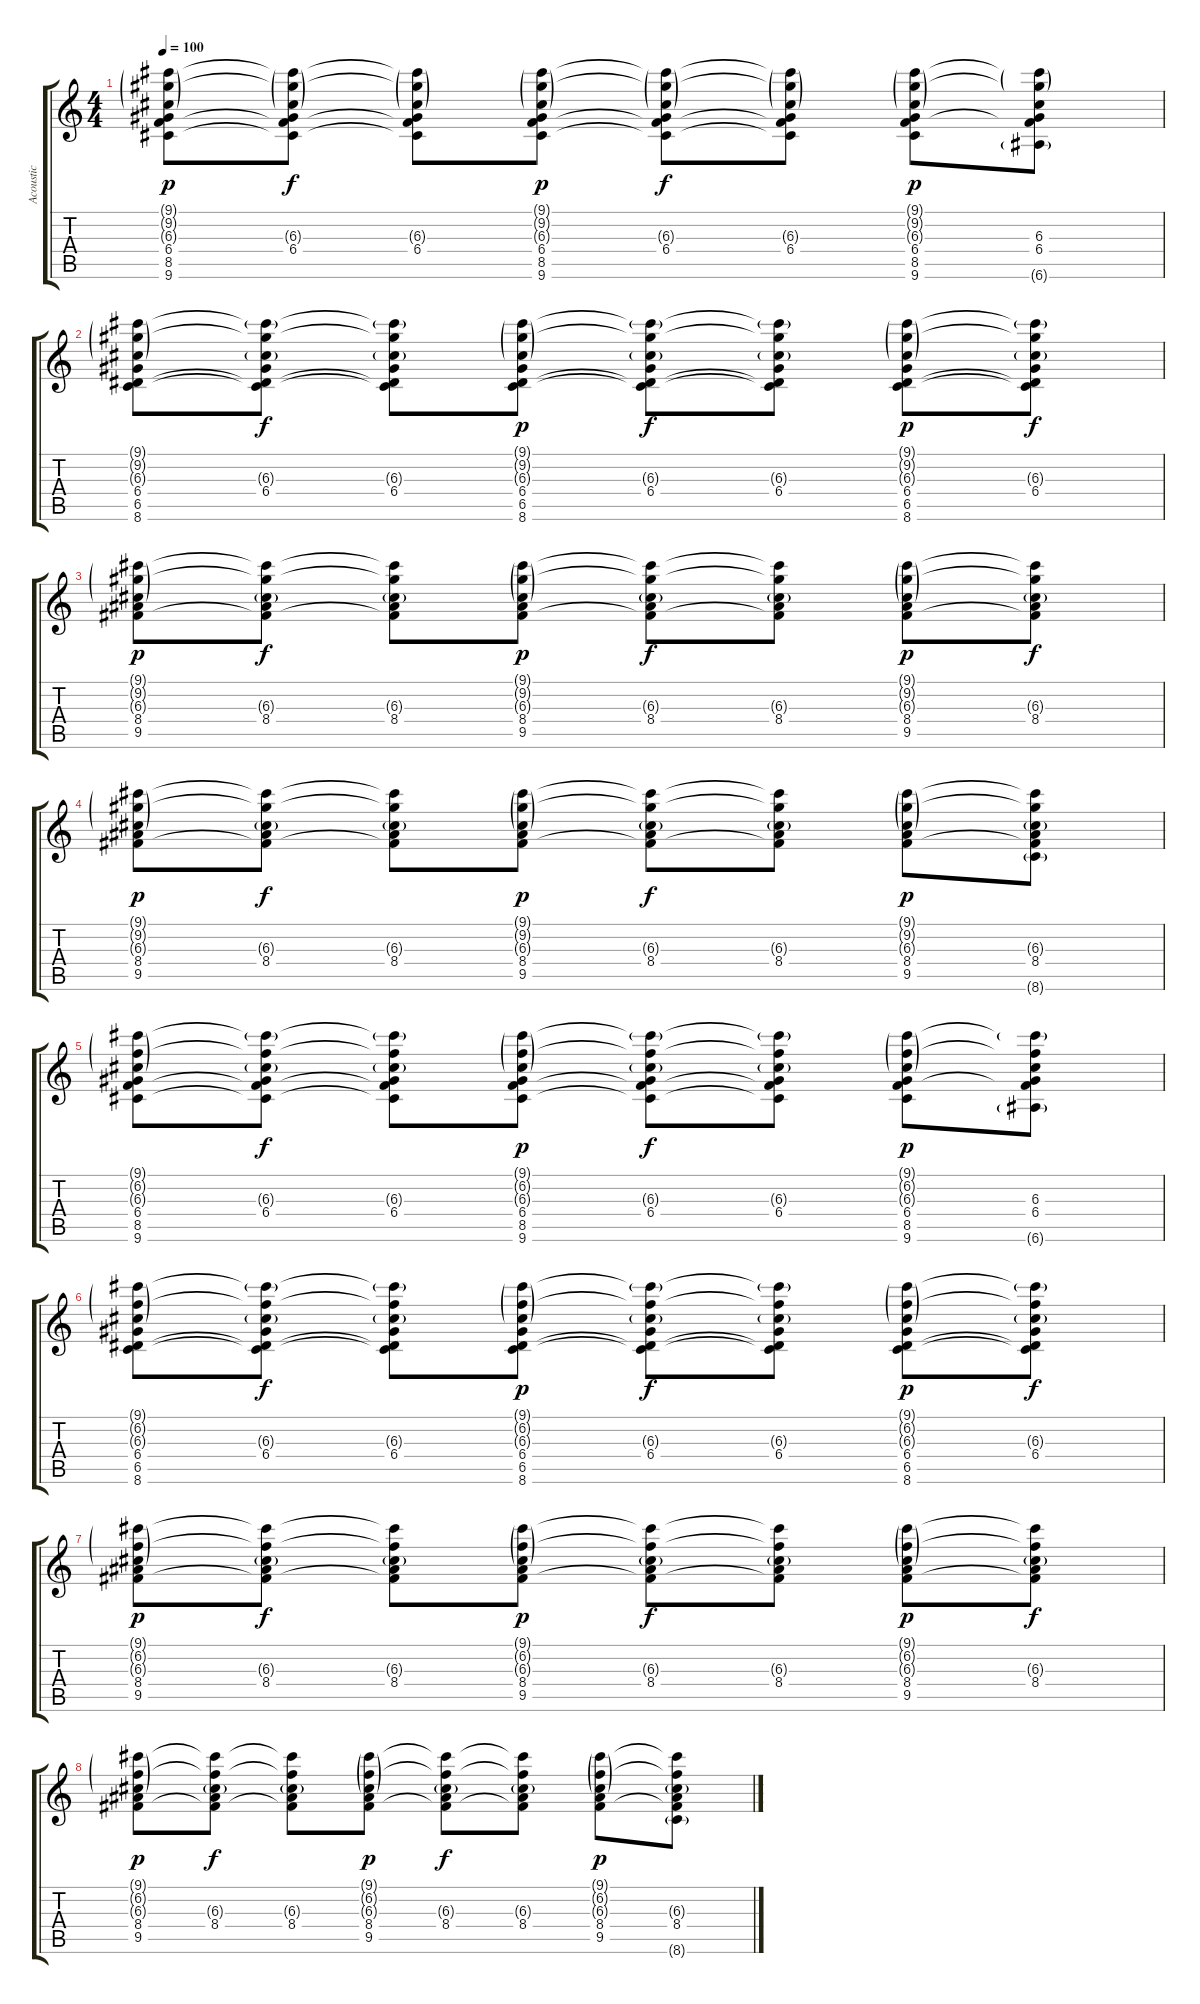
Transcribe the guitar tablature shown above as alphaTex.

\track ("Acoustic" "Acoustic") {instrument acousticguitarnylon}
\staff {score tabs}
\tuning (E4 B3 G3 D3 A2 E2) {hide}
\ts (4 4)
\tempo 100
\clef g2
\ks c
(9.1{g} 9.2{g} 6.3{g} 6.4 8.5 9.6).8{dy p instrument acousticguitarnylon} (9.1{g t} 9.2{g t} 6.3{g} 6.4 8.5{t} 9.6{t}).8{dy f} (9.1{g t} 9.2{g t} 6.3{g} 6.4 8.5{t} 9.6{t}).8 (9.1{g} 9.2{g} 6.3{g} 6.4 8.5 9.6).8{dy p} (9.1{g t} 9.2{g t} 6.3{g} 6.4 8.5{t} 9.6{t}).8{dy f} (9.1{g t} 9.2{g t} 6.3{g} 6.4 8.5{t} 9.6{t}).8 (9.1{g} 9.2{g} 6.3{g} 6.4 8.5 9.6).8{dy p} (9.1{g t} 9.2{g t} 6.3 6.4 8.5{t} 6.6{g}).8 |
(9.1{g} 9.2{g} 6.3{g} 6.4 6.5 8.6).8 (9.1{g t} 9.2{t} 6.3{g} 6.4 6.5{t} 8.6{t}).8{dy f} (9.1{g t} 9.2{t} 6.3{g} 6.4 6.5{t} 8.6{t}).8 (9.1{g} 9.2{g} 6.3{g} 6.4 6.5 8.6).8{dy p} (9.1{g t} 9.2{t} 6.3{g} 6.4 6.5{t} 8.6{t}).8{dy f} (9.1{g t} 9.2{t} 6.3{g} 6.4 6.5{t} 8.6{t}).8 (9.1{g} 9.2{g} 6.3{g} 6.4 6.5 8.6).8{dy p} (9.1{g t} 9.2{t} 6.3{g} 6.4 6.5{t} 8.6{t}).8{dy f} |
(9.1{g} 9.2{g} 6.3{g} 8.4 9.5).8{dy p} (9.1{t} 9.2{t} 6.3{g} 8.4 9.5{t}).8{dy f} (9.1{t} 9.2{t} 6.3{g} 8.4 9.5{t}).8 (9.1{g} 9.2{g} 6.3{g} 8.4 9.5).8{dy p} (9.1{t} 9.2{t} 6.3{g} 8.4 9.5{t}).8{dy f} (9.1{t} 9.2{t} 6.3{g} 8.4 9.5{t}).8 (9.1{g} 9.2{g} 6.3{g} 8.4 9.5).8{dy p} (9.1{t} 9.2{t} 6.3{g} 8.4 9.5{t}).8{dy f} |
(9.1{g} 9.2{g} 6.3{g} 8.4 9.5).8{dy p} (9.1{t} 9.2{t} 6.3{g} 8.4 9.5{t}).8{dy f} (9.1{t} 9.2{t} 6.3{g} 8.4 9.5{t}).8 (9.1{g} 9.2{g} 6.3{g} 8.4 9.5).8{dy p} (9.1{t} 9.2{t} 6.3{g} 8.4 9.5{t}).8{dy f} (9.1{t} 9.2{t} 6.3{g} 8.4 9.5{t}).8 (9.1{g} 9.2{g} 6.3{g} 8.4 9.5).8{dy p} (9.1{t} 9.2{t} 6.3{g} 8.4 9.5{t} 8.6{g}).8 |
(9.1{g} 6.2{g} 6.3{g} 6.4 8.5 9.6).8 (9.1{g t} 6.2{t} 6.3{g} 6.4 8.5{t} 9.6{t}).8{dy f} (9.1{g t} 6.2{t} 6.3{g} 6.4 8.5{t} 9.6{t}).8 (9.1{g} 6.2{g} 6.3{g} 6.4 8.5 9.6).8{dy p} (9.1{g t} 6.2{t} 6.3{g} 6.4 8.5{t} 9.6{t}).8{dy f} (9.1{g t} 6.2{t} 6.3{g} 6.4 8.5{t} 9.6{t}).8 (9.1{g} 6.2{g} 6.3{g} 6.4 8.5 9.6).8{dy p} (9.1{g t} 6.2{t} 6.3 6.4 8.5{t} 6.6{g}).8 |
(9.1{g} 6.2{g} 6.3{g} 6.4 6.5 8.6).8 (9.1{g t} 6.2{t} 6.3{g} 6.4 6.5{t} 8.6{t}).8{dy f} (9.1{g t} 6.2{t} 6.3{g} 6.4 6.5{t} 8.6{t}).8 (9.1{g} 6.2{g} 6.3{g} 6.4 6.5 8.6).8{dy p} (9.1{g t} 6.2{t} 6.3{g} 6.4 6.5{t} 8.6{t}).8{dy f} (9.1{g t} 6.2{t} 6.3{g} 6.4 6.5{t} 8.6{t}).8 (9.1{g} 6.2{g} 6.3{g} 6.4 6.5 8.6).8{dy p} (9.1{g t} 6.2{t} 6.3{g} 6.4 6.5{t} 8.6{t}).8{dy f} |
(9.1{g} 6.2{g} 6.3{g} 8.4 9.5).8{dy p} (9.1{t} 6.2{t} 6.3{g} 8.4 9.5{t}).8{dy f} (9.1{t} 6.2{t} 6.3{g} 8.4 9.5{t}).8 (9.1{g} 6.2{g} 6.3{g} 8.4 9.5).8{dy p} (9.1{t} 6.2{t} 6.3{g} 8.4 9.5{t}).8{dy f} (9.1{t} 6.2{t} 6.3{g} 8.4 9.5{t}).8 (9.1{g} 6.2{g} 6.3{g} 8.4 9.5).8{dy p} (9.1{t} 6.2{t} 6.3{g} 8.4 9.5{t}).8{dy f} |
(9.1{g} 6.2{g} 6.3{g} 8.4 9.5).8{dy p} (9.1{t} 6.2{t} 6.3{g} 8.4 9.5{t}).8{dy f} (9.1{t} 6.2{t} 6.3{g} 8.4 9.5{t}).8 (9.1{g} 6.2{g} 6.3{g} 8.4 9.5).8{dy p} (9.1{t} 6.2{t} 6.3{g} 8.4 9.5{t}).8{dy f} (9.1{t} 6.2{t} 6.3{g} 8.4 9.5{t}).8 (9.1{g} 6.2{g} 6.3{g} 8.4 9.5).8{dy p} (9.1{t} 6.2{t} 6.3{g} 8.4 9.5{t} 8.6{g}).8
